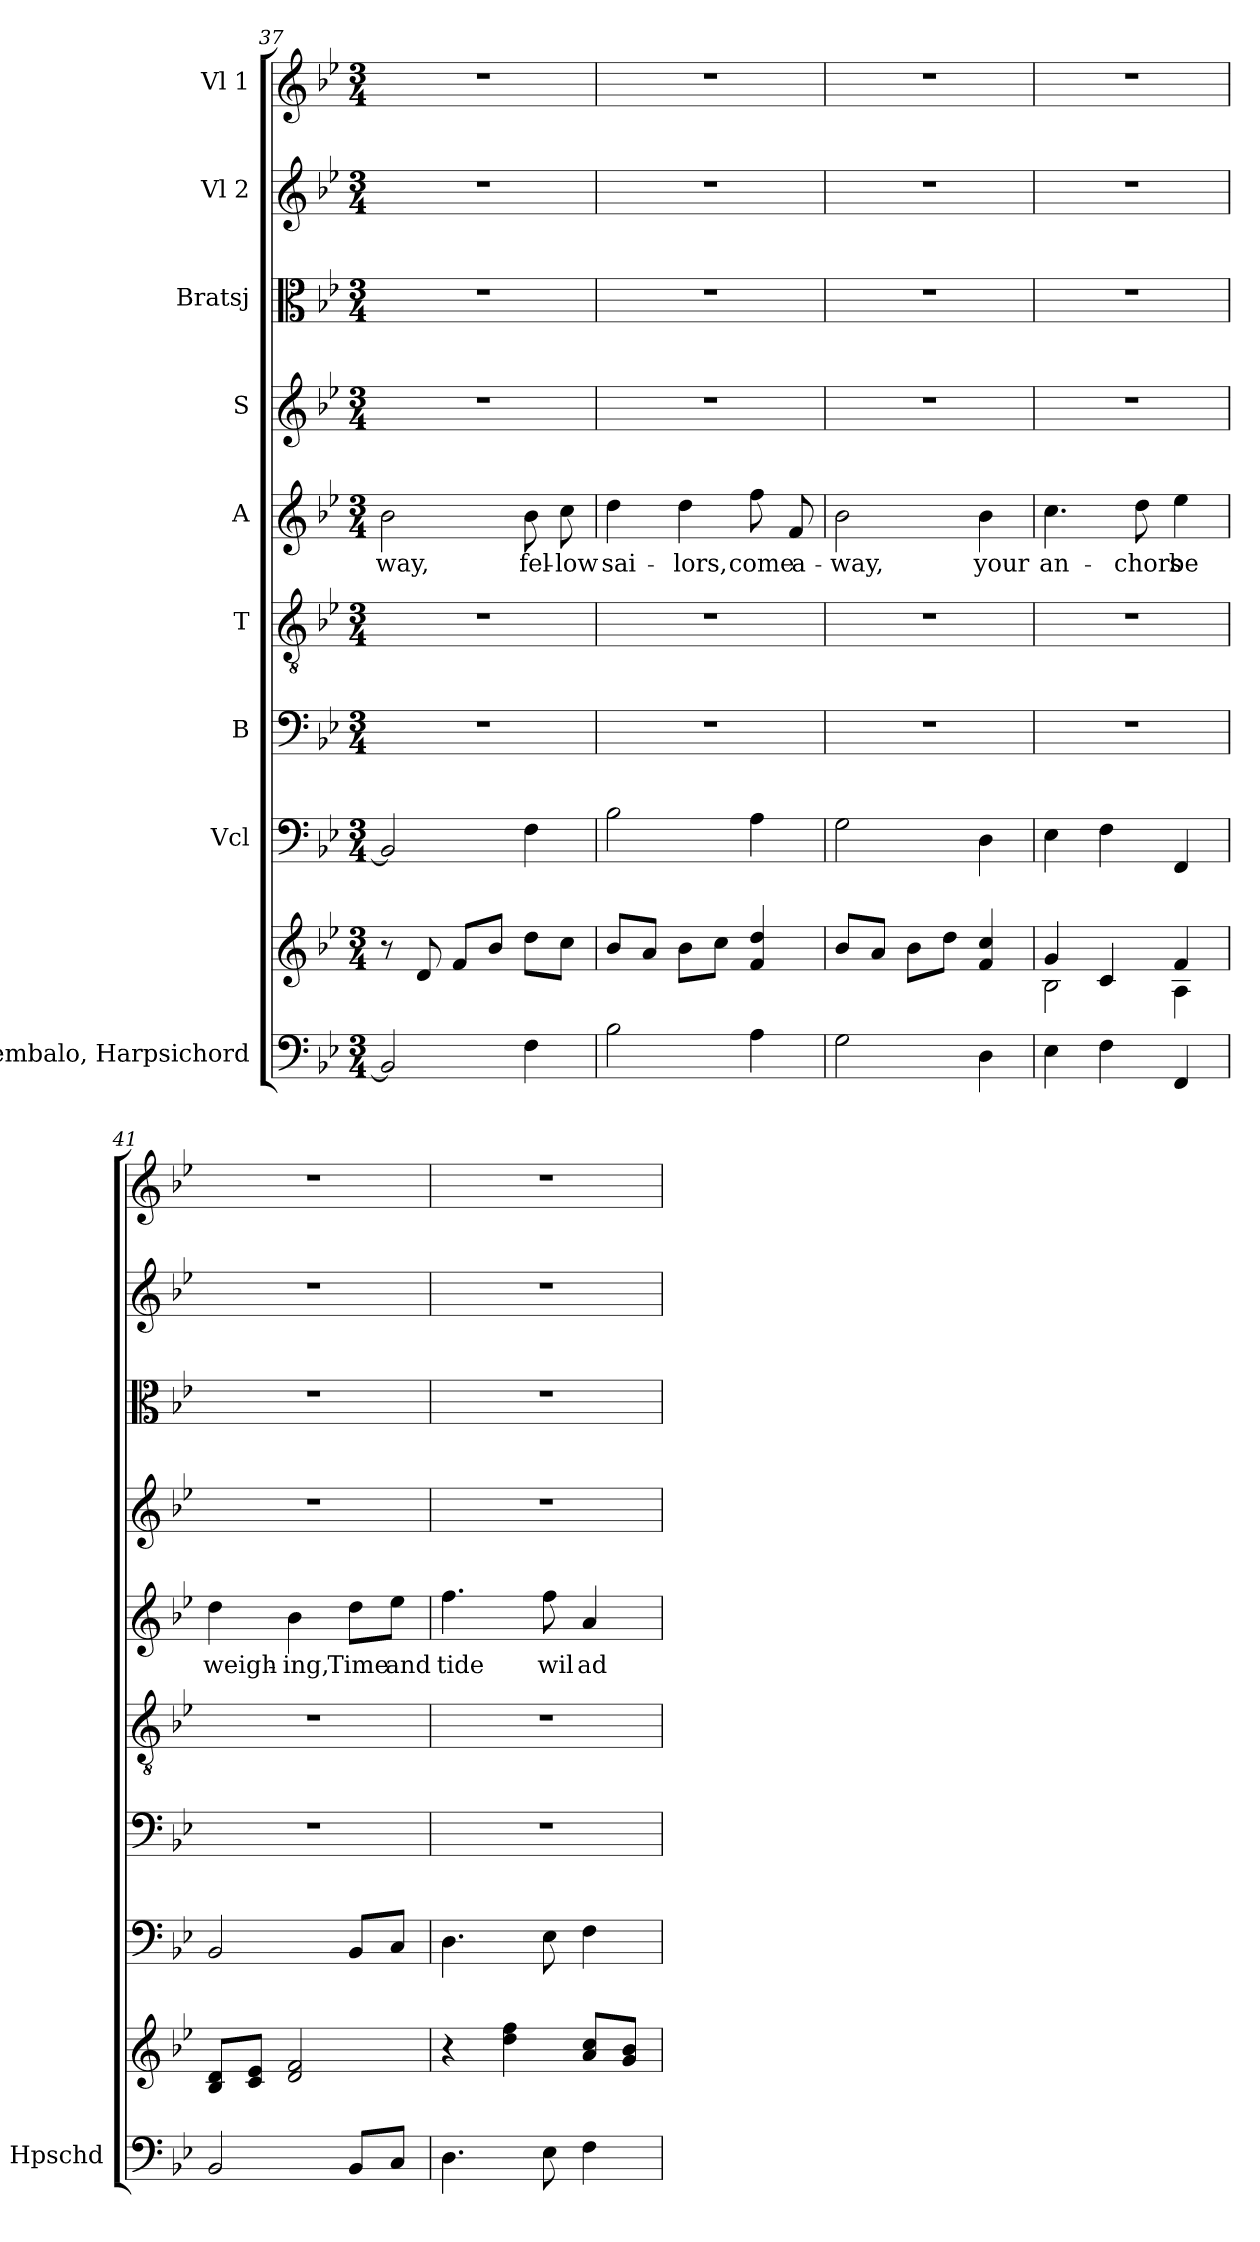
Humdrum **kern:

**kern	**kern	**kern	**kern	**kern	**kern	**text	**kern	**kern	**kern	**kern
*part9	*part9	*part8	*part7	*part6	*part5	*part5	*part4	*part3	*part2	*part1
*staff10	*staff9	*staff8	*staff7	*staff6	*staff5	*staff5	*staff4	*staff3	*staff2	*staff1
*I"Cembalo, Harpsichord	*	*I"Vcl	*I"B	*I"T	*I"A	*	*I"S	*I"Bratsj	*I"Vl 2	*I"Vl 1
*I'Hpschd	*	*	*	*	*	*	*	*	*	*
*clefF4	*clefG2	*clefF4	*clefF4	*clefGv2	*clefG2	*	*clefG2	*clefC3	*clefG2	*clefG2
*	*	*ITrd7c12	*	*	*	*	*	*	*	*
*k[b-e-]	*k[b-e-]	*k[b-e-]	*k[b-e-]	*k[b-e-]	*k[b-e-]	*	*k[b-e-]	*k[b-e-]	*k[b-e-]	*k[b-e-]
*M3/4	*M3/4	*M3/4	*M3/4	*M3/4	*M3/4	*	*M3/4	*M3/4	*M3/4	*M3/4
=37	=37	=37	=37	=37	=37	=37	=37	=37	=37	=37
!	!	!	!	!	!	!LO:LY:b	!	!	!	!
2BB-/]	8r	2BBB-/]	2.r	2.r	2b-\	-way,	2.r	2.r	2.r	2.r
.	8d/	.	.	.	.	.	.	.	.	.
.	8f/L	.	.	.	.	.	.	.	.	.
.	8b-/J	.	.	.	.	.	.	.	.	.
!	!	!	!	!	!	!LO:LY:b	!	!	!	!
4F\	8dd\L	4FF\	.	.	8b-\	fel-	.	.	.	.
!	!	!	!	!	!	!LO:LY:b	!	!	!	!
.	8cc\J	.	.	.	8cc\	-low	.	.	.	.
!!LO:LB:g=z
=38	=38	=38	=38	=38	=38	=38	=38	=38	=38	=38
!	!	!	!	!	!	!LO:LY:b	!	!	!	!
2B-\	8b-/L	2BB-\	2.r	2.r	4dd\	sai-	2.r	2.r	2.r	2.r
.	8a/J	.	.	.	.	.	.	.	.	.
!	!	!	!	!	!	!LO:LY:b	!	!	!	!
.	8b-\L	.	.	.	4dd\	-lors,	.	.	.	.
.	8cc\J	.	.	.	.	.	.	.	.	.
!	!	!	!	!	!	!LO:LY:b	!	!	!	!
4A\	4f/ 4dd/	4AA\	.	.	8ff\	come	.	.	.	.
!	!	!	!	!	!	!LO:LY:b	!	!	!	!
.	.	.	.	.	8f/	a-	.	.	.	.
=39	=39	=39	=39	=39	=39	=39	=39	=39	=39	=39
!	!	!	!	!	!	!LO:LY:b	!	!	!	!
2G\	8b-/L	2GG\	2.r	2.r	2b-\	-way,	2.r	2.r	2.r	2.r
.	8a/J	.	.	.	.	.	.	.	.	.
.	8b-\L	.	.	.	.	.	.	.	.	.
.	8dd\J	.	.	.	.	.	.	.	.	.
!	!	!	!	!	!	!LO:LY:b	!	!	!	!
4D\	4f/ 4cc/	4DD\	.	.	4b-\	your	.	.	.	.
=40	=40	=40	=40	=40	=40	=40	=40	=40	=40	=40
*	*^	*	*	*	*	*	*	*	*	*
!	!	!	!	!	!	!	!LO:LY:b	!	!	!	!
4E-\	4g/	2B-\	4EE-\	2.r	2.r	4.cc\	an-	2.r	2.r	2.r	2.r
4F\	4c/	.	4FF\	.	.	.	.	.	.	.	.
!	!	!	!	!	!	!	!LO:LY:b	!	!	!	!
.	.	.	.	.	.	8dd\	-chors	.	.	.	.
!	!	!	!	!	!	!	!LO:LY:b	!	!	!	!
4FF/	4f/	4A\	4FFF/	.	.	4ee-\	be	.	.	.	.
=41	=41	=41	=41	=41	=41	=41	=41	=41	=41	=41	=41
!	!	!	!	!	!	!	!LO:LY:b	!	!	!	!
*	*v	*v	*	*	*	*	*	*	*	*	*
2BB-/	8B-/ 8d/L	2BBB-/	2.r	2.r	4dd\	weigh-	2.r	2.r	2.r	2.r
.	8c/ 8e-/J	.	.	.	.	.	.	.	.	.
!	!	!	!	!	!	!LO:LY:b	!	!	!	!
.	2d/ 2f/	.	.	.	4b-\	-ing,	.	.	.	.
!	!	!	!	!	!	!LO:LY:b	!	!	!	!
8BB-/L	.	8BBB-/L	.	.	8dd\L	Time	.	.	.	.
!	!	!	!	!	!	!LO:LY:b	!	!	!	!
8C/J	.	8CC/J	.	.	8ee-\J	and	.	.	.	.
=42	=42	=42	=42	=42	=42	=42	=42	=42	=42	=42
!	!	!	!	!	!	!LO:LY:b	!	!	!	!
4.D\	4r	4.DD\	2.r	2.r	4.ff\	tide	2.r	2.r	2.r	2.r
.	4dd\ 4ff\	.	.	.	.	.	.	.	.	.
!	!	!	!	!	!	!LO:LY:b	!	!	!	!
8E-\	.	8EE-\	.	.	8ff\	wil	.	.	.	.
!	!	!	!	!	!	!LO:LY:b	!	!	!	!
4F\	8a/ 8cc/L	4FF\	.	.	4a/	ad-	.	.	.	.
.	8g/ 8b-/J	.	.	.	.	.	.	.	.	.
=	=	=	=	=	=	=	=	=	=	=
*-	*-	*-	*-	*-	*-	*-	*-	*-	*-	*-
